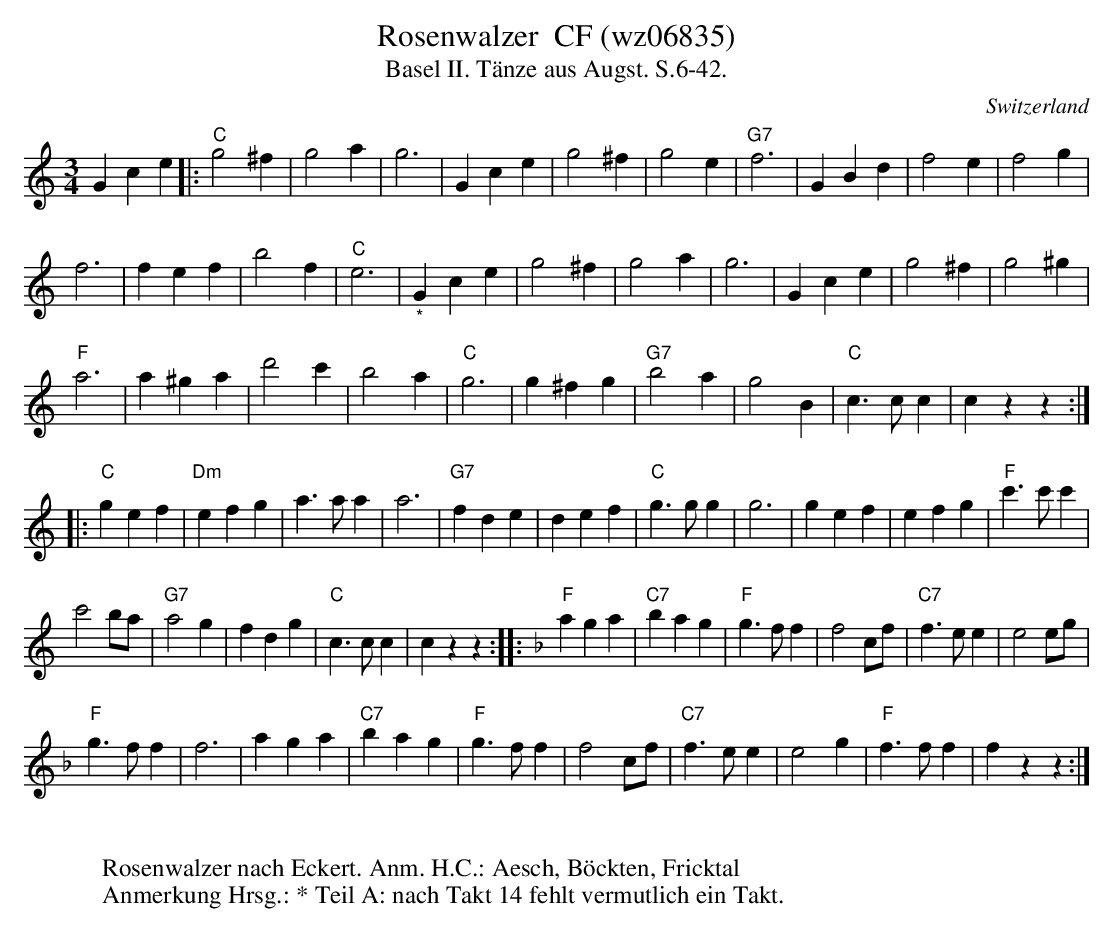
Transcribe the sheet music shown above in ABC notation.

X:1
T:Rosenwalzer  CF (wz06835)
T: Basel II. Tänze aus Augst. S.6-42.
M:3/4
L:1/4
O:Switzerland
K:C major
Gce |: "C"g2^f | g2a | g3 | Gce | g2^f | g2e | "G7"f3 | GBd | f2e | f2g |
f3 | fef | b2f | "C"e3 | "_*"Gce | g2^f | g2a | g3 | Gce | g2^f | g2^g |
"F"a3 | a^ga | d'2c' | b2a | "C"g3 | g^fg | "G7"b2a | g2B | "C"c>cc | czz ::
"C"gef | "Dm"efg | a>aa | a3 | "G7"fde | def | "C"g>gg | g3 | gef | efg | "F"c'>c'c' |
c'2b/a/ | "G7"a2g | fdg | "C"c>cc | czz:: [K:F] "F"aga | "C7"bag | "F"g>ff | f2c/f/ | "C7"f>ee | e2 e/g/ |
"F"g>ff | f3 | aga | "C7"bag | "F"g>ff | f2c/f/ | "C7"f>ee | e2g | "F"f>ff | fzz :|
W:
W:Rosenwalzer nach Eckert. Anm. H.C.: Aesch, Böckten, Fricktal
W:Anmerkung Hrsg.: * Teil A: nach Takt 14 fehlt vermutlich ein Takt.
